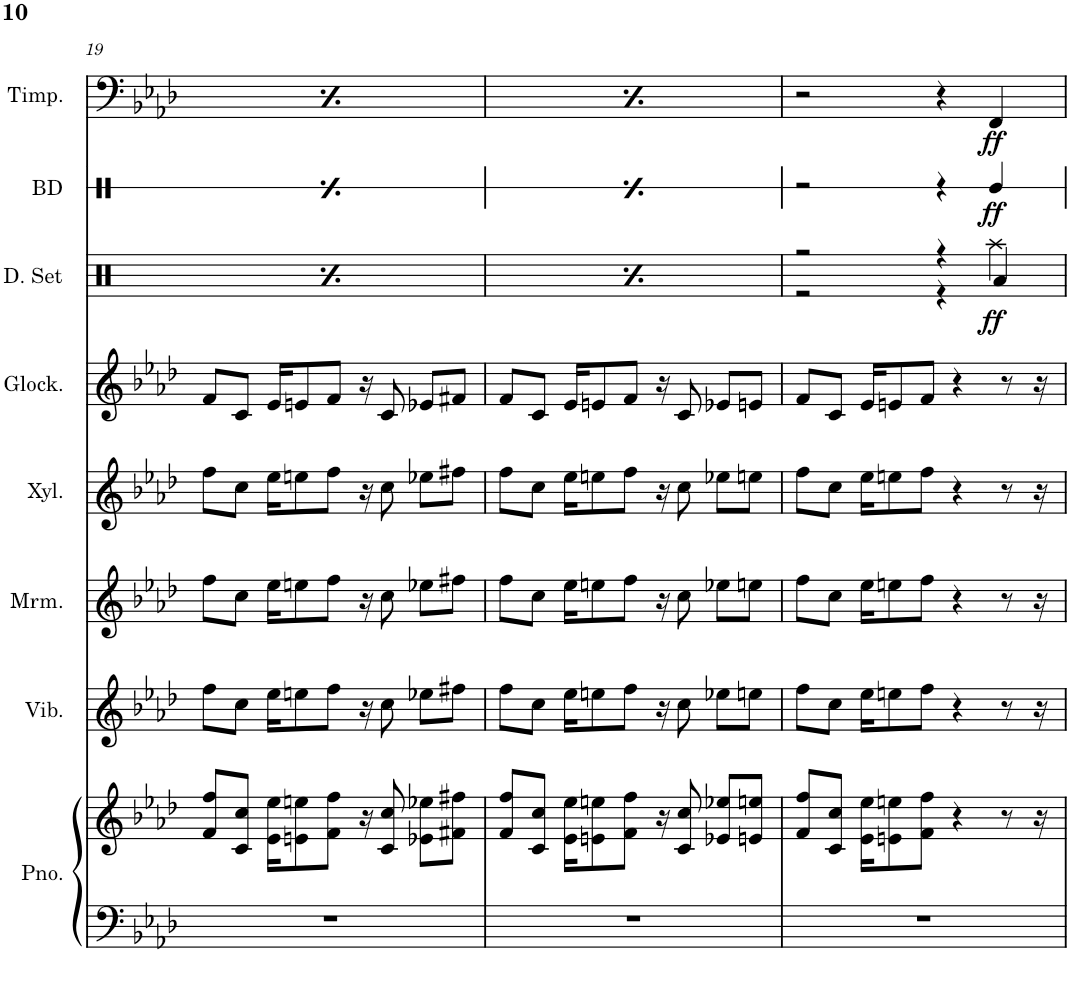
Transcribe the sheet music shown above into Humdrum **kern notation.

**kern	**kern	**kern	**kern	**kern	**kern	**kern	**dynam	**kern	**dynam	**kern	**dynam
*part8	*part8	*part7	*part6	*part5	*part4	*part3	*part3	*part2	*part2	*part1	*part1
*staff9	*staff8	*staff7	*staff6	*staff5	*staff4	*staff3	*staff3	*staff2	*staff2	*staff1	*staff1
*I"Piano	*	*I"Vibraphone	*I"Marimba	*I"Xylophone	*I"Glockenspiel	*I"Drumset	*	*I"Bass Drum	*	*I"Timpani	*
*I'Pno.	*	*I'Vib.	*I'Mrm.	*I'Xyl.	*I'Glock.	*I'D. Set	*	*I'BD	*	*I'Timp.	*
!!LO:PB:g=z
*clefF4	*clefG2	*clefG2	*clefG2	*clefG2	*clefG2	*clefX	*	*clefX	*	*clefF4	*
*	*	*	*	*Trd-7c-12	*Trd-14c-24	*	*	*	*	*	*
*k[b-e-a-d-]	*k[b-e-a-d-]	*k[b-e-a-d-]	*k[b-e-a-d-]	*k[b-e-a-d-]	*k[b-e-a-d-]	*k[]	*	*k[]	*	*k[b-e-a-d-]	*
*M4/4	*M4/4	*M4/4	*M4/4	*M4/4	*M4/4	*M4/4	*	*M4/4	*	*M4/4	*
=19	=19	=19	=19	=19	=19	=19	=19	=19	=19	=19	=19
*	*	*	*	*	*	*^	*	*	*	*	*
1r	8f/ 8ff/L	8ff\L	8ff\L	8ff\L	8f/L	16Rff/LL	16Raa\	.	4Re/	.	8F\L	.
.	.	.	.	.	.	16Rff/	16r	.	.	.	.	.
.	8c/ 8cc/J	8cc\J	8cc\J	8cc\J	8c/J	16Rff/JJ	8r	.	.	.	8F\J	.
.	.	.	.	.	.	16r	.	.	.	.	.	.
.	16e-\ 16ee-\KL	16ee-\KL	16ee-\KL	16ee-\KL	16e-/KL	8Ra/L	4r	.	4Re/	.	16F\LL	.
.	8en\ 8een\	8een\	8een\	8een\	8en/	.	.	.	.	.	16F\J	.
.	.	.	.	.	.	16Ra/Jk	.	.	.	.	8F\J	.
.	8f\ 8ff\J	8ff\J	8ff\J	8ff\J	8f/J	16r	.	.	.	.	.	.
.	.	.	.	.	.	16r	2r	.	8Re/L	.	8r	.
.	16r	16r	16r	16r	16r	16Ra/KL	.	.	.	.	.	.
.	8c/ 8cc/	8cc\	8cc\	8cc\	8c/	8Rff/J	.	.	16Re/L	.	8FF/L	.
.	.	.	.	.	.	.	.	.	16Re/JJ	.	.	.
.	8e-X\ 8ee-X\L	8ee-X\L	8ee-X\L	8ee-X\L	8e-X/L	8Ra/L	.	.	8Re/L	.	8AA-/	.
.	8f#X\ 8ff#X\J	8ff#X\J	8ff#X\J	8ff#X\J	8f#X/J	8Rff/J	.	.	8Re/J	.	8BB-/J	.
=20	=20	=20	=20	=20	=20	=20	=20	=20	=20	=20	=20	=20
1r	8f/ 8ff/L	8ff\L	8ff\L	8ff\L	8f/L	16Rff/LL	16Raa\	.	4Re/	.	8F\L	.
.	.	.	.	.	.	16Rff/	16r	.	.	.	.	.
.	8c/ 8cc/J	8cc\J	8cc\J	8cc\J	8c/J	16Rff/JJ	8r	.	.	.	8F\J	.
.	.	.	.	.	.	16r	.	.	.	.	.	.
.	16e-\ 16ee-\KL	16ee-\KL	16ee-\KL	16ee-\KL	16e-/KL	8Ra/L	4r	.	4Re/	.	16F\LL	.
.	8en\ 8een\	8een\	8een\	8een\	8en/	.	.	.	.	.	16F\J	.
.	.	.	.	.	.	16Ra/Jk	.	.	.	.	8F\J	.
.	8f\ 8ff\J	8ff\J	8ff\J	8ff\J	8f/J	16r	.	.	.	.	.	.
.	.	.	.	.	.	16r	2r	.	8Re/L	.	8r	.
.	16r	16r	16r	16r	16r	16Ra/KL	.	.	.	.	.	.
.	8c/ 8cc/	8cc\	8cc\	8cc\	8c/	8Rff/J	.	.	16Re/L	.	8FF/L	.
.	.	.	.	.	.	.	.	.	16Re/JJ	.	.	.
.	8e-X/ 8ee-X/L	8ee-X\L	8ee-X\L	8ee-X\L	8e-X/L	8Ra/L	.	.	8Re/L	.	8AA-/	.
.	8en/ 8een/J	8een\J	8een\J	8een\J	8en/J	8Rff/J	.	.	8Re/J	.	8BB-/J	.
=21	=21	=21	=21	=21	=21	=21	=21	=21	=21	=21	=21	=21
1r	8f/ 8ff/L	8ff\L	8ff\L	8ff\L	8f/L	2r	2r	.	2r	.	2r	.
.	8c/ 8cc/J	8cc\J	8cc\J	8cc\J	8c/J	.	.	.	.	.	.	.
.	16e-\ 16ee-\KL	16ee-\KL	16ee-\KL	16ee-\KL	16e-/KL	.	.	.	.	.	.	.
.	8en\ 8een\	8een\	8een\	8een\	8en/	.	.	.	.	.	.	.
.	8f\ 8ff\J	8ff\J	8ff\J	8ff\J	8f/J	.	.	.	.	.	.	.
.	.	.	.	.	.	4r	4r	.	4r	.	4r	.
.	4r	4r	4r	4r	4r	.	.	.	.	.	.	.
!	!	!	!	!	!	!	!	!LO:DY:b	!	!LO:DY:b	!	!LO:DY:b
.	.	.	.	.	.	4Ra/	4Raa\	ff	4Re/	ff	4FF/	ff
.	8r	8r	8r	8r	8r	.	.	.	.	.	.	.
.	16r	16r	16r	16r	16r	.	.	.	.	.	.	.
*	*	*	*	*	*	*v	*v	*	*	*	*	*
=	=	=	=	=	=	=	=	=	=	=	=
*-	*-	*-	*-	*-	*-	*-	*-	*-	*-	*-	*-
